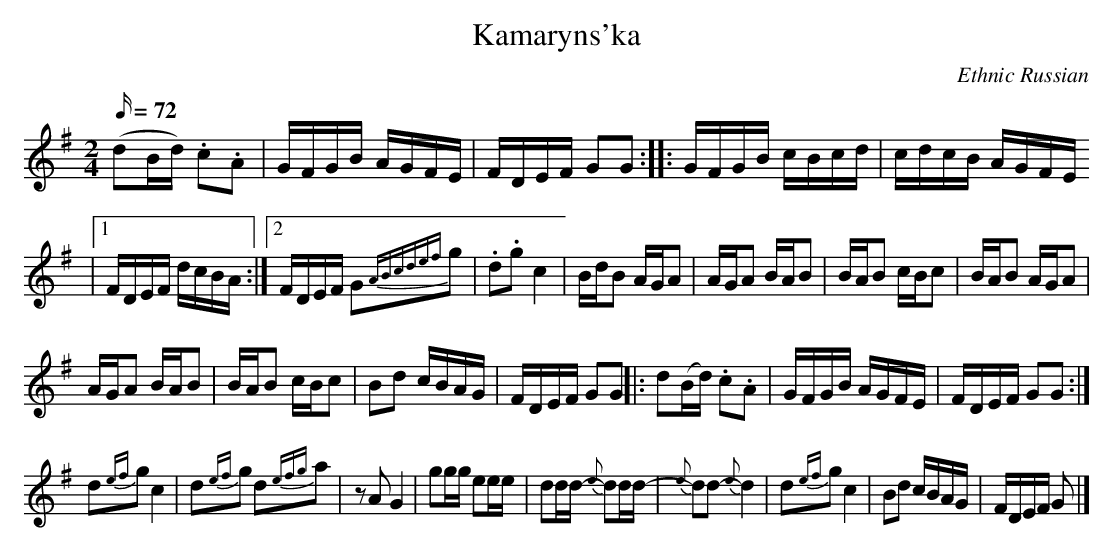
X:1
T:Kamaryns'ka
L:1/16
M:2/4
O:Ethnic Russian
Q:72
K:G
(d2Bd) .c2.A2 | GFGB AGFE | FDEF G2G2 :: \
GFGB cBcd | cdcB AGFE
|1 FDEF dcBA :|2 FDEF G2{ABcdef}g2 |.d2.g2 ">"c4 | \
BdB2 AGA2 | AGA2 BAB2 | BAB2 cBc2 | BAB2 AGA2 |
AGA2 BAB2 | BAB2 cBc2 | B2d2 cBAG | FDEF G2G2 ||\
|: d2(Bd) .c2.A2 | GFGB AGFE | FDEF G2G2 :|
d2{ef}g2 c4 | d2{ef}g2 d2{efg}a2| \
z2 A2 ">"G4 | g2gg e2ee | \
d2dd {e}-d2dd | {e}-d2d2 {e}-d4 | \
d2{ef}g2 ">"c4 | B2d2 cBAG | FDEF G2 |]
